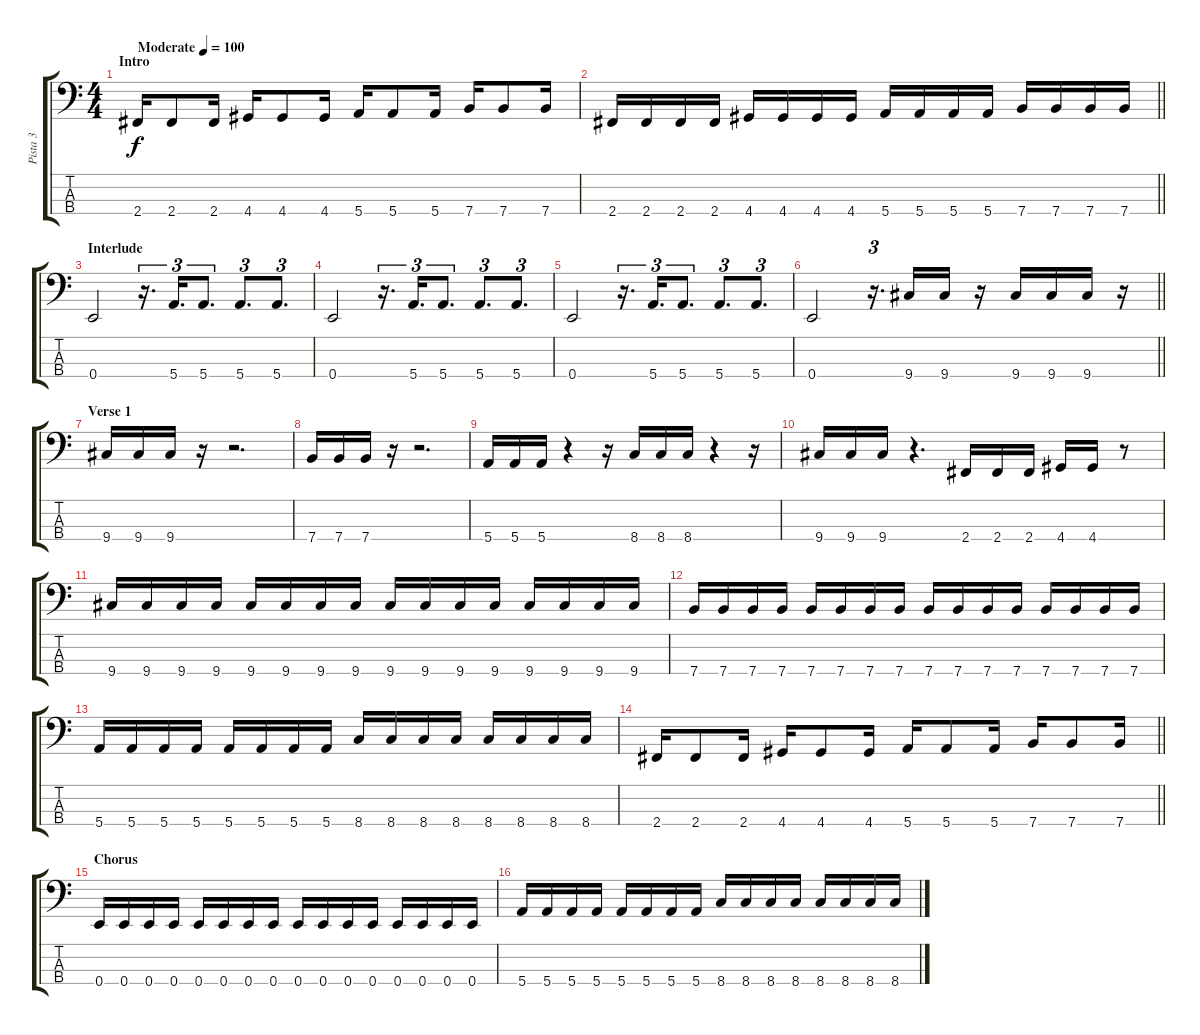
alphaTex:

\track ("Pista 3" "Pista 3") {instrument electricbasspick}
\staff {score tabs}
\tuning (G2 D2 A1 E1) {hide}
\ts (4 4)
\section ("" "Intro")
\tempo (100 "Moderate")
\clef f4
\ks c
2.4.16{dy f instrument electricbasspick} 2.4.8 2.4.16 4.4.16 4.4.8 4.4.16 5.4.16 5.4.8 5.4.16 7.4.16 7.4.8 7.4.16 |
\barLineRight lightlight
2.4.16 2.4.16 2.4.16 2.4.16 4.4.16 4.4.16 4.4.16 4.4.16 5.4.16 5.4.16 5.4.16 5.4.16 7.4.16 7.4.16 7.4.16 7.4.16 |
\section ("" "Interlude")
0.4.2 r.16{d tu (3 2)} 5.4.16{d tu (3 2)} 5.4.8{d tu (3 2)} 5.4.8{d tu (3 2)} 5.4.8{d tu (3 2)} |
0.4.2 r.16{d tu (3 2)} 5.4.16{d tu (3 2)} 5.4.8{d tu (3 2)} 5.4.8{d tu (3 2)} 5.4.8{d tu (3 2)} |
0.4.2 r.16{d tu (3 2)} 5.4.16{d tu (3 2)} 5.4.8{d tu (3 2)} 5.4.8{d tu (3 2)} 5.4.8{d tu (3 2)} |
\barLineRight lightlight
0.4.2 r.16{d tu (3 2)} 9.4.16 9.4.16 r.16 9.4.16 9.4.16 9.4.16 r.16 |
\section ("" "Verse 1")
9.4.16 9.4.16 9.4.16 r.16 r.2{d} |
7.4.16 7.4.16 7.4.16 r.16 r.2{d} |
5.4.16 5.4.16 5.4.16 r.4 r.16 8.4.16 8.4.16 8.4.16 r.4 r.16 |
9.4.16 9.4.16 9.4.16 r.4{d} 2.4.16 2.4.16 2.4.16 4.4.16 4.4.16 r.8 |
9.4.16 9.4.16 9.4.16 9.4.16 9.4.16 9.4.16 9.4.16 9.4.16 9.4.16 9.4.16 9.4.16 9.4.16 9.4.16 9.4.16 9.4.16 9.4.16 |
7.4.16 7.4.16 7.4.16 7.4.16 7.4.16 7.4.16 7.4.16 7.4.16 7.4.16 7.4.16 7.4.16 7.4.16 7.4.16 7.4.16 7.4.16 7.4.16 |
5.4.16 5.4.16 5.4.16 5.4.16 5.4.16 5.4.16 5.4.16 5.4.16 8.4.16 8.4.16 8.4.16 8.4.16 8.4.16 8.4.16 8.4.16 8.4.16 |
\barLineRight lightlight
2.4.16 2.4.8 2.4.16 4.4.16 4.4.8 4.4.16 5.4.16 5.4.8 5.4.16 7.4.16 7.4.8 7.4.16 |
\section ("" "Chorus")
0.4.16 0.4.16 0.4.16 0.4.16 0.4.16 0.4.16 0.4.16 0.4.16 0.4.16 0.4.16 0.4.16 0.4.16 0.4.16 0.4.16 0.4.16 0.4.16 |
5.4.16 5.4.16 5.4.16 5.4.16 5.4.16 5.4.16 5.4.16 5.4.16 8.4.16 8.4.16 8.4.16 8.4.16 8.4.16 8.4.16 8.4.16 8.4.16
